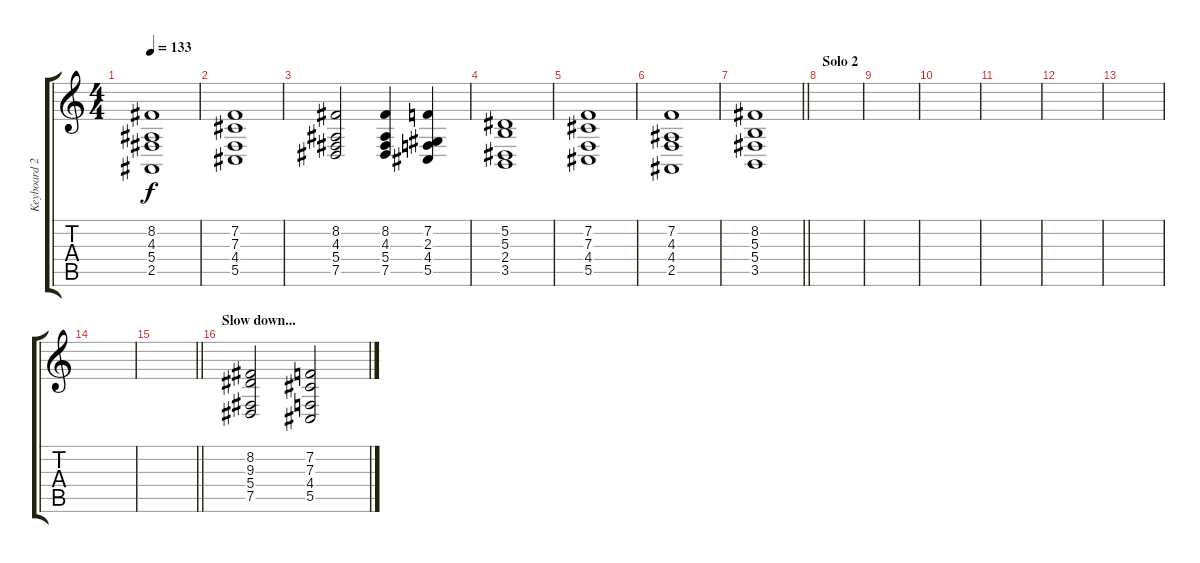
\track ("Keyboard 2" "Keyboard 2") {instrument stringensemble1}
\staff {score tabs}
\tuning (Eb4 Bb3 Gb3 Db3 Ab2 Eb2) {hide}
\ts (4 4)
\tempo 133
\clef g2
\ks c
(8.2{t} 4.3{t} 5.4{t} 2.5{t}).1{dy f} |
(7.2 7.3 4.4 5.5).1 |
(8.2 4.3 5.4 7.5).2 (8.2 4.3 5.4 7.5).4 (7.2 2.3 4.4 5.5).4 |
(5.2 5.3 2.4 3.5).1{volume 5} |
(7.2 7.3 4.4 5.5).1{volume 6} |
(7.2 4.3 4.4 2.5).1 |
\barLineRight lightlight
(8.2 5.3 5.4 3.5).1 |
\section ("" "Solo 2")
|
|
|
|
|
|
|
\barLineRight lightlight
|
\section ("" "Slow down...")
(8.2 9.3 5.4 7.5).2{volume 6} (7.2 7.3 4.4 5.5).2
